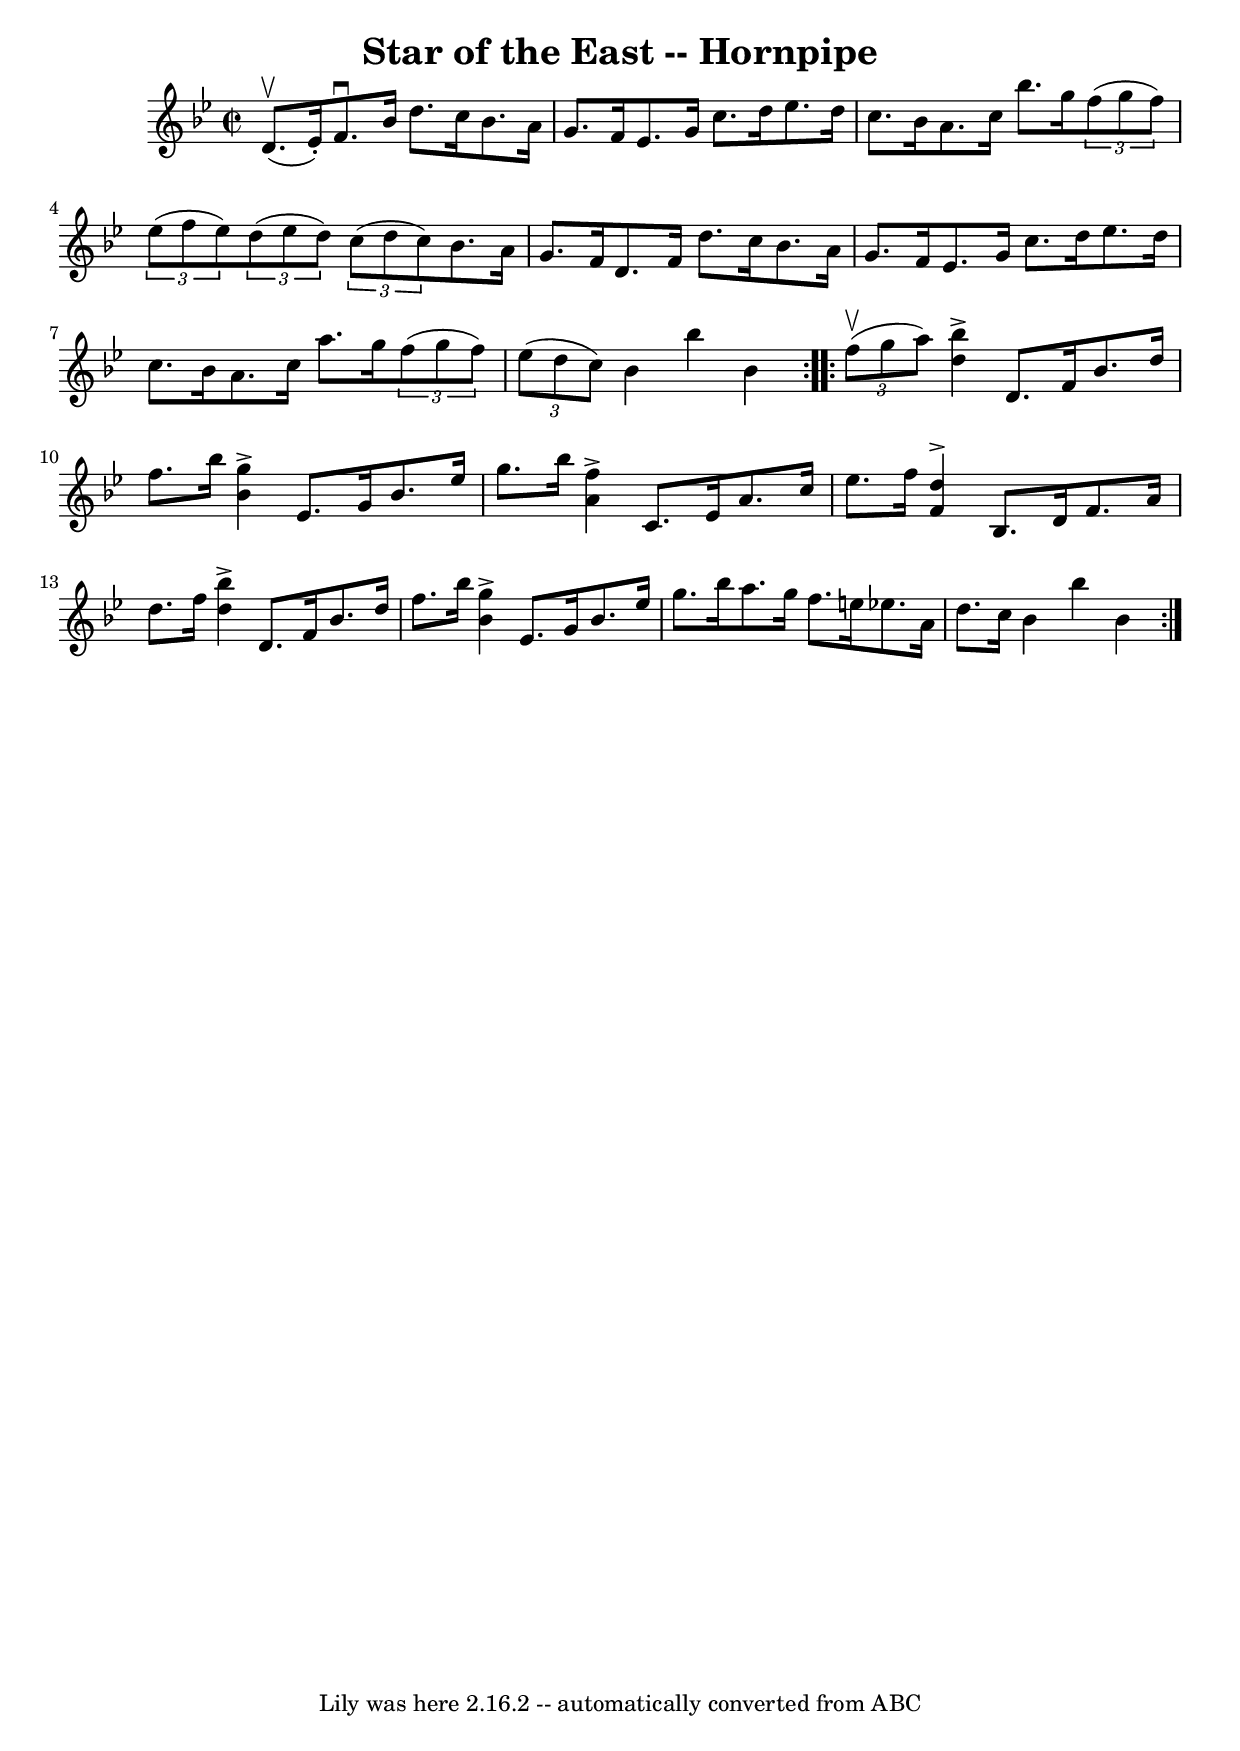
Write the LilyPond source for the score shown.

\version "2.7.40"
\include "Mammoth.ily"
\header {
	%% book = "Cole's 1000 Fiddle Tunes"
	crossRefNumber = "1"
	footnotes = ""
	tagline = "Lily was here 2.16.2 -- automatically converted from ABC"
	title = "Star of the East -- Hornpipe"
}
voicedefault =  {


\repeat volta 2 {
\override Staff.TimeSignature #'style = #'C
 \time 2/2 
\key bes \major d'8. (^\upbow ees'16 -.) |
 f'8. 
^\downbow bes'16 d''8. c''16 bes'8. a'16 g'8. f'16  
|
 ees'8. g'16 c''8. d''16 ees''8. d''16 c''8.    
bes'16  |
 a'8. c''16 bes''8. g''16    \times 2/3 { f''8 (
 g''8 f''8) }   \times 2/3 { ees''8 (f''8 ees''8) } |
  
 \times 2/3 { d''8 (ees''8 d''8) }   \times 2/3 { c''8 (d''8    
c''8) } bes'8. a'16 g'8. f'16  |
 d'8. f'16 d''8. 
 c''16 bes'8. a'16 g'8. f'16  |
 ees'8. g'16 c''8.  
 d''16 ees''8. d''16 c''8. bes'16  |
 a'8. c''16    
a''8. g''16    \times 2/3 { f''8 (g''8 f''8) }   \times 2/3 {   
ees''8 (d''8 c''8) } |
 bes'4 bes''4 bes'4  }     
\repeat volta 2 {   \times 2/3 { f''8 (^\upbow g''8 a''8) } |
  
 << bes''4^\accent d''4   >> d'8. f'16 bes'8. d''16 f''8.    
bes''16  |
   << g''4^\accent bes'4   >> ees'8. g'16 bes'8.    
ees''16 g''8. bes''16  |
     << f''4^\accent a'4   >> c'8.    
ees'16 a'8. c''16 ees''8. f''16  |
   << d''4^\accent   
f'4   >> bes8. d'16 f'8. a'16 d''8. f''16  |
     <<   
bes''4^\accent d''4   >> d'8. f'16 bes'8. d''16 f''8. bes''16 
 |
   << g''4^\accent bes'4   >> ees'8. g'16 bes'8. ees''16 
 g''8. bes''16  |
 a''8. g''16 f''8. e''16 ees''!8.  
 a'16 d''8. c''16  |
 bes'4 bes''4 bes'4  }   
}

\score{
    <<

	\context Staff="default"
	{
	    \voicedefault 
	}

    >>
	\layout {
	}
	\midi {}
}
